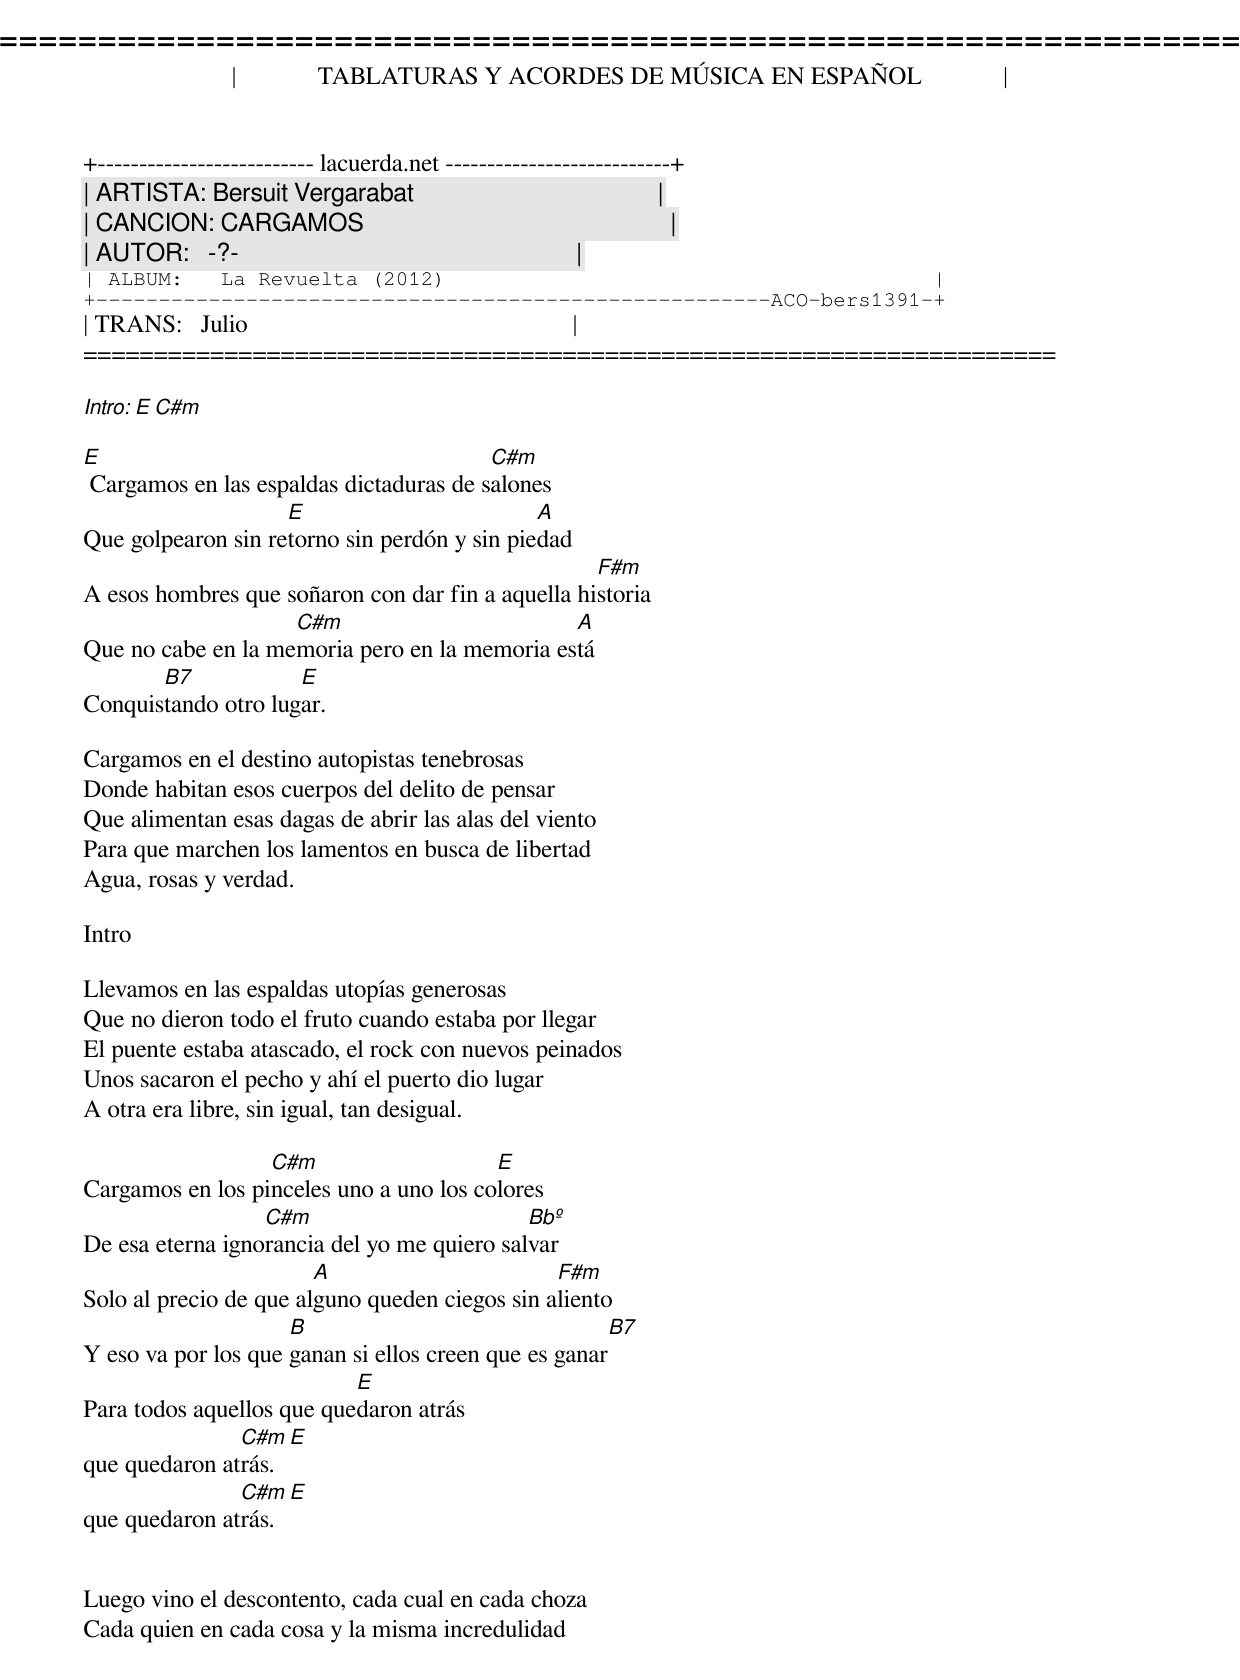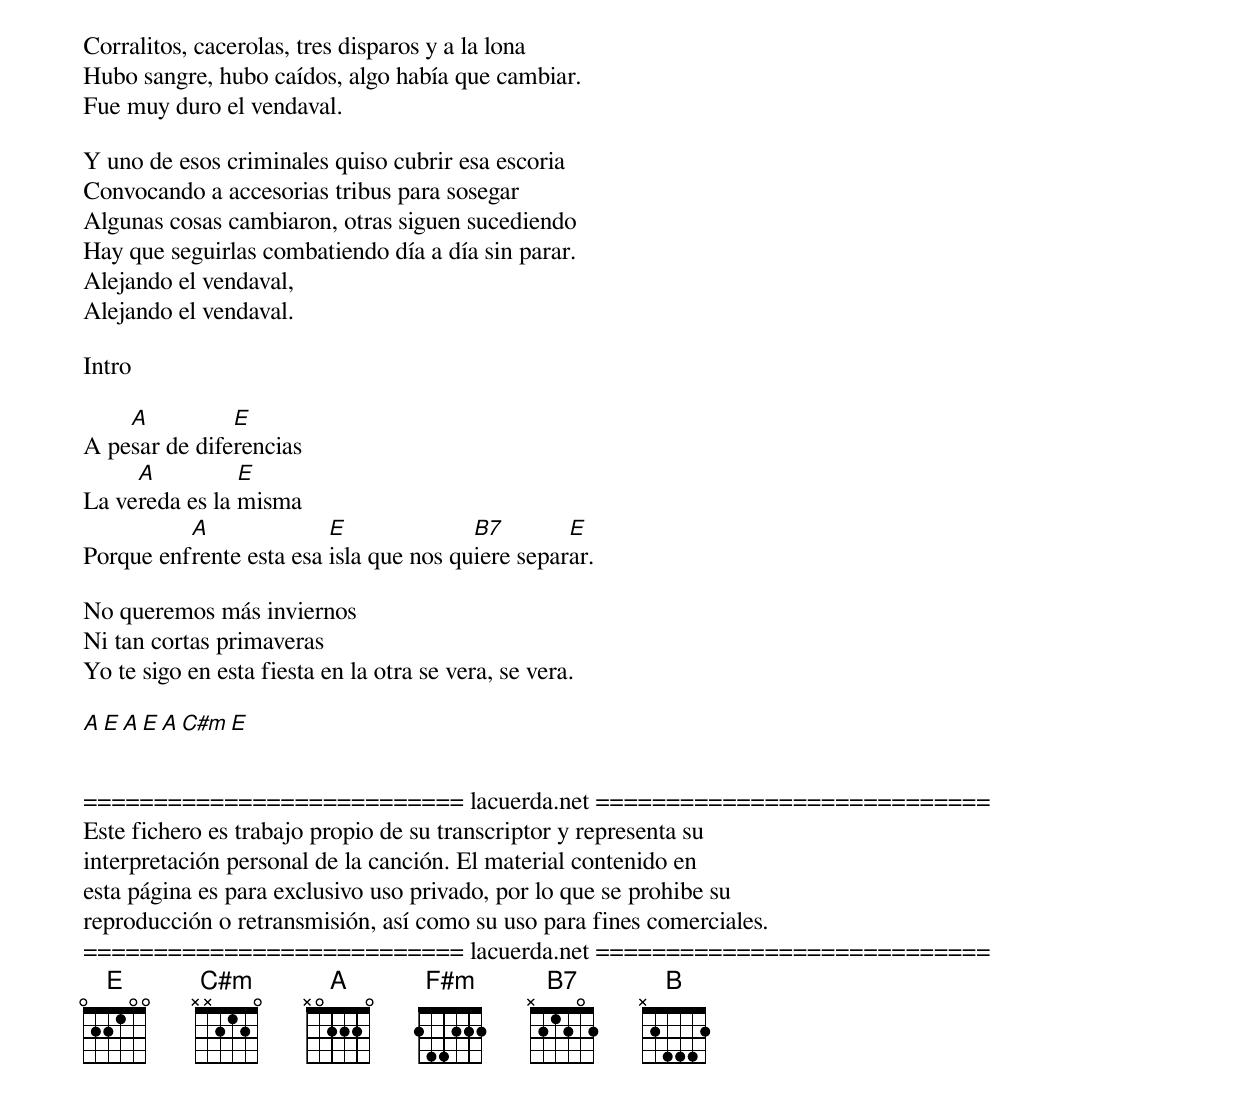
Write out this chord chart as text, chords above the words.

=====================================================================
|             TABLATURAS Y ACORDES DE MÚSICA EN ESPAÑOL             |
+-------------------------- lacuerda.net ---------------------------+
| ARTISTA: Bersuit Vergarabat                                       |
| CANCION: CARGAMOS                                                 |
| AUTOR:   -?-                                                      |
| ALBUM:   La Revuelta (2012)                                       |
+------------------------------------------------------ACO-bers1391-+
| TRANS:   Julio                                                    |
=====================================================================

Intro: E   C#m

E                                        C#m
 Cargamos en las espaldas dictaduras de salones
                    E                         A
Que golpearon sin retorno sin perdón y sin piedad
                                                   F#m
A esos hombres que soñaron con dar fin a aquella historia
                    C#m                        A
Que no cabe en la memoria pero en la memoria está
       B7            E
Conquistando otro lugar.

Cargamos en el destino autopistas tenebrosas
Donde habitan esos cuerpos del delito de pensar
Que alimentan esas dagas de abrir las alas del viento
Para que marchen los lamentos en busca de libertad
Agua, rosas y verdad.

Intro

Llevamos en las espaldas utopías generosas
Que no dieron todo el fruto cuando estaba por llegar
El puente estaba atascado, el rock con nuevos peinados
Unos sacaron el pecho y ahí el puerto dio lugar
A otra era libre, sin igual, tan desigual.

                  C#m                    E
Cargamos en los pinceles uno a uno los colores
                  C#m                        Bbº
De esa eterna ignorancia del yo me quiero salvar
                        A                       F#m
Solo al precio de que alguno queden ciegos sin aliento
                     B                                B7
Y eso va por los que ganan si ellos creen que es ganar
                           E
Para todos aquellos que quedaron atrás
               C#m   E
que quedaron atrás.
               C#m   E
que quedaron atrás.


Luego vino el descontento, cada cual en cada choza
Cada quien en cada cosa y la misma incredulidad
Corralitos, cacerolas, tres disparos y a la lona
Hubo sangre, hubo caídos, algo había que cambiar.
Fue muy duro el vendaval.

Y uno de esos criminales quiso cubrir esa escoria
Convocando a accesorias tribus para sosegar
Algunas cosas cambiaron, otras siguen sucediendo
Hay que seguirlas combatiendo día a día sin parar.
Alejando el vendaval,
Alejando el vendaval.

Intro

    A          E
A pesar de diferencias
     A          E
La vereda es la misma
          A              E              B7        E
Porque enfrente esta esa isla que nos quiere separar.

No queremos más inviernos
Ni tan cortas primaveras
Yo te sigo en esta fiesta en la otra se vera, se vera.

A E A E A C#m   E


=========================== lacuerda.net ============================
Este fichero es trabajo propio de su transcriptor y representa su
interpretación personal de la canción. El material contenido en
esta página es para exclusivo uso privado, por lo que se prohibe su
reproducción o retransmisión, así como su uso para fines comerciales.
=========================== lacuerda.net ============================
